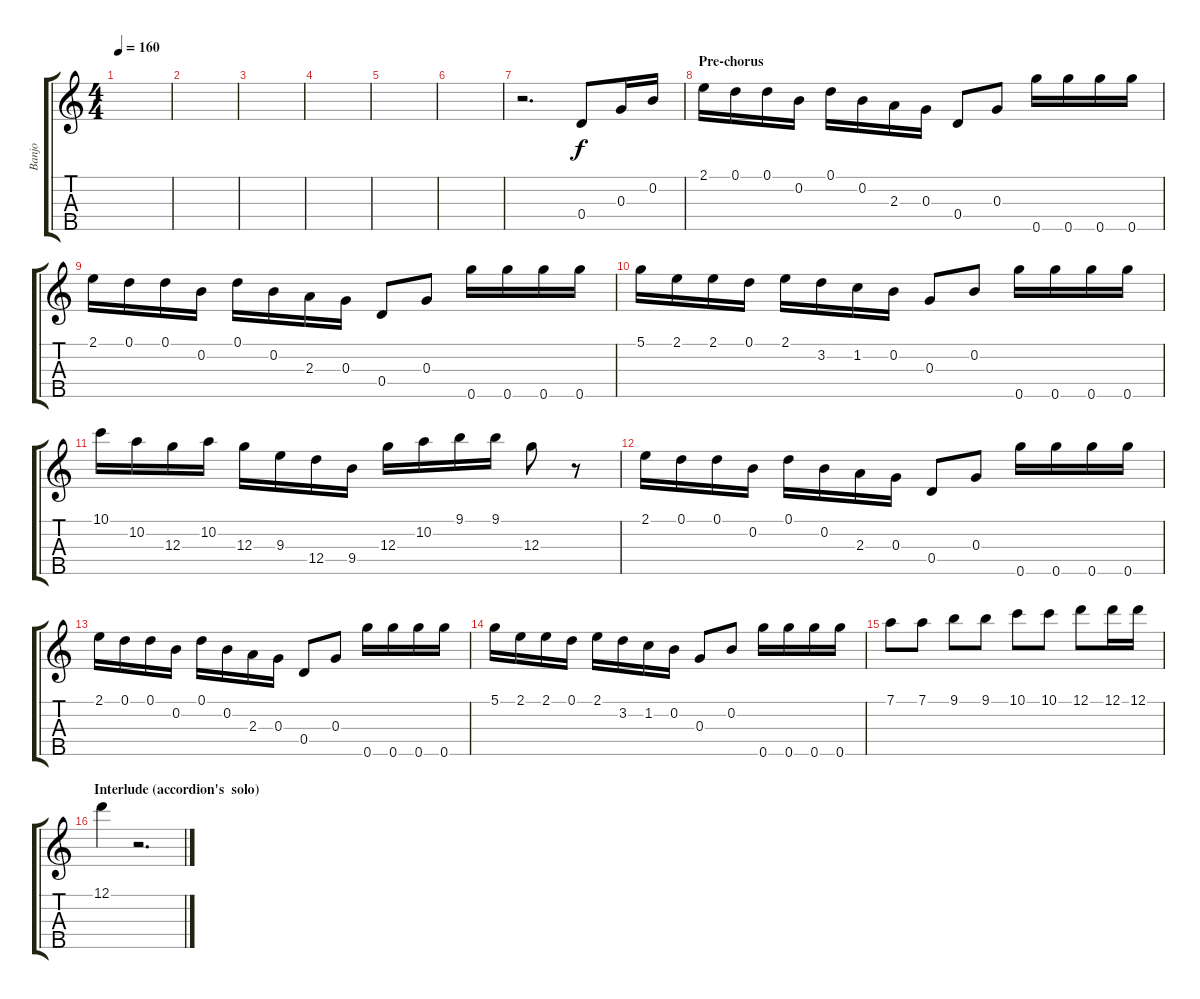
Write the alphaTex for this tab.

\track ("Banjo" "Banjo") {instrument banjo}
\staff {score tabs}
\tuning (D4 B3 G3 D3 G4) {hide}
\displaytranspose 12
\ts (4 4)
\tempo 160
\clef g2
\ks c
|
|
|
|
|
|
r.2{d} 0.4.8 0.3.16 0.2.16 |
\section ("" "Pre-chorus")
2.1.16 0.1.16 0.1.16 0.2.16 0.1.16 0.2.16 2.3.16 0.3.16 0.4.8 0.3.8 0.5.16 0.5.16 0.5.16 0.5.16 |
2.1.16 0.1.16 0.1.16 0.2.16 0.1.16 0.2.16 2.3.16 0.3.16 0.4.8 0.3.8 0.5.16 0.5.16 0.5.16 0.5.16 |
5.1.16 2.1.16 2.1.16 0.1.16 2.1.16 3.2.16 1.2.16 0.2.16 0.3.8 0.2.8 0.5.16 0.5.16 0.5.16 0.5.16 |
10.1.16 10.2.16 12.3.16 10.2.16 12.3.16 9.3.16 12.4.16 9.4.16 12.3.16 10.2.16 9.1.16 9.1.16 12.3.8 r.8 |
2.1.16 0.1.16 0.1.16 0.2.16 0.1.16 0.2.16 2.3.16 0.3.16 0.4.8 0.3.8 0.5.16 0.5.16 0.5.16 0.5.16 |
2.1.16 0.1.16 0.1.16 0.2.16 0.1.16 0.2.16 2.3.16 0.3.16 0.4.8 0.3.8 0.5.16 0.5.16 0.5.16 0.5.16 |
5.1.16 2.1.16 2.1.16 0.1.16 2.1.16 3.2.16 1.2.16 0.2.16 0.3.8 0.2.8 0.5.16 0.5.16 0.5.16 0.5.16 |
7.1.8 7.1.8 9.1.8 9.1.8 10.1.8 10.1.8 12.1.8 12.1.16 12.1.16 |
\section ("" "Interlude (accordion's  solo)")
12.1.4 r.2{d}
